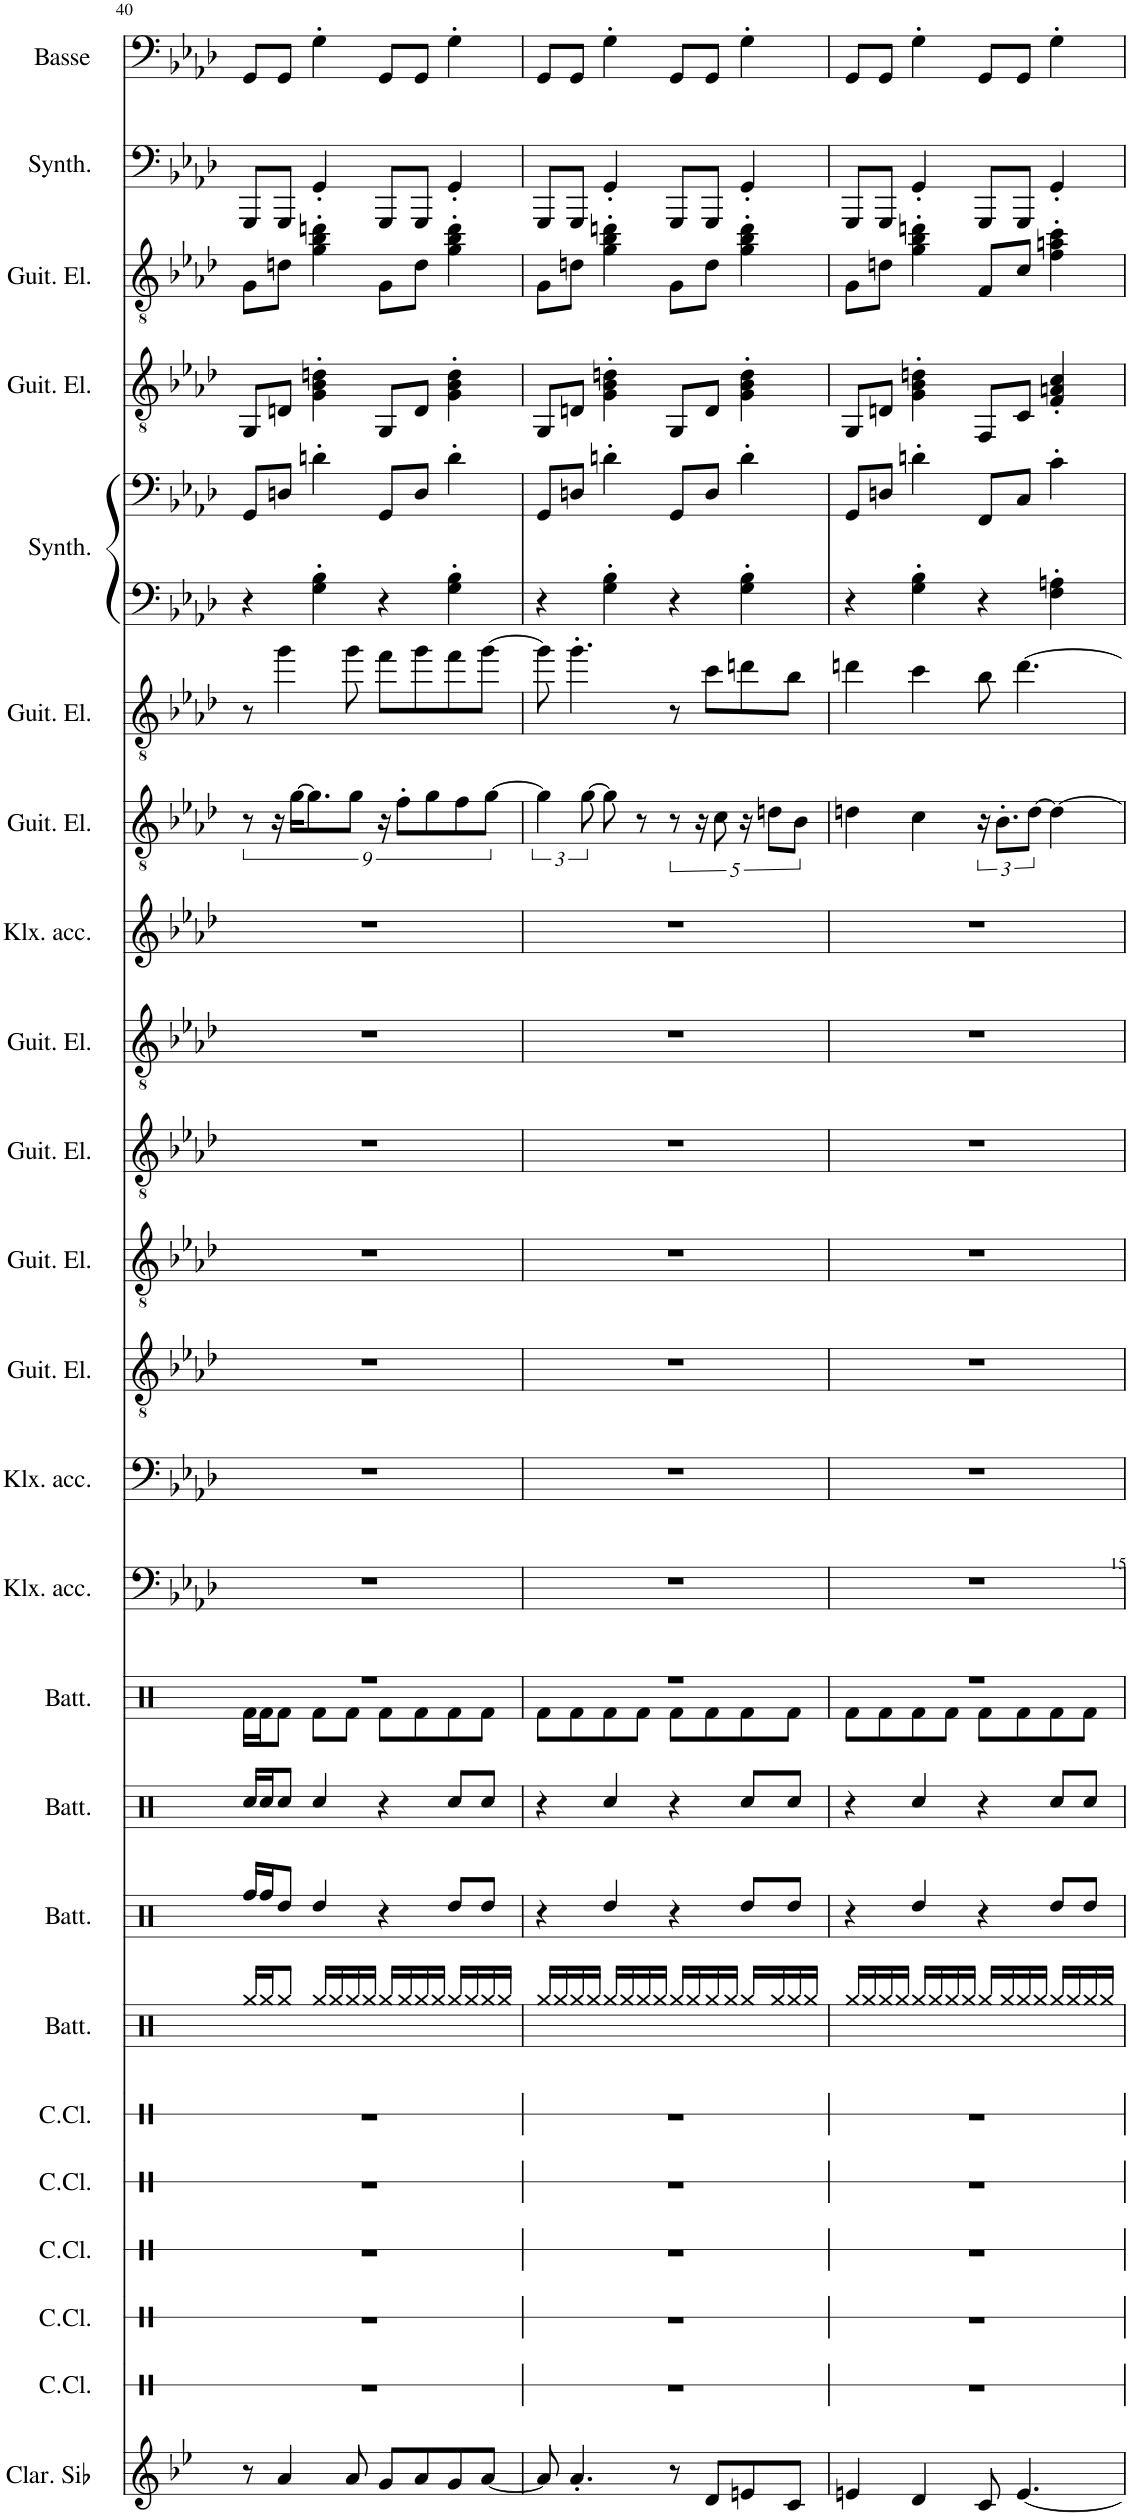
**kern	**kern	**kern	**kern	**kern	**kern	**kern	**kern	**kern	**kern	**kern	**kern	**kern	**kern	**kern	**kern	**kern	**kern	**kern	**kern	**kern	**kern	**kern	**kern	**kern
*part24	*part23	*part22	*part21	*part20	*part19	*part18	*part17	*part16	*part15	*part14	*part13	*part12	*part11	*part10	*part9	*part8	*part7	*part6	*part5	*part5	*part4	*part3	*part2	*part1
*staff25	*staff24	*staff23	*staff22	*staff21	*staff20	*staff19	*staff18	*staff17	*staff16	*staff15	*staff14	*staff13	*staff12	*staff11	*staff10	*staff9	*staff8	*staff7	*staff6	*staff5	*staff4	*staff3	*staff2	*staff1
*I"Clarinette en Sib	*I"Caisse claire	*I"Caisse claire	*I"Caisse claire	*I"Caisse claire	*I"Caisse claire	*I"Batterie	*I"Batterie	*I"Batterie	*I"Batterie	*I"Klaxon accordés.	*I"Klaxon accordés.	*I"Guitare électrique	*I"Guitare électrique	*I"Guitare électrique	*I"Guitare électrique	*I"Klaxon accordés.	*I"Guitare électrique	*I"Guitare électrique	*I"Synthétiseur de triangles	*	*I"Guitare électrique	*I"Guitare électrique	*I"Synthétiseur d'effets	*I"Basse acoustique
*I'Clar. Sib	*I'C.Cl.	*I'C.Cl.	*I'C.Cl.	*I'C.Cl.	*I'C.Cl.	*I'Batt.	*I'Batt.	*I'Batt.	*I'Batt.	*I'Klx. acc.	*I'Klx. acc.	*I'Guit. El.	*I'Guit. El.	*I'Guit. El.	*I'Guit. El.	*I'Klx. acc.	*I'Guit. El.	*I'Guit. El.	*I'Synth.	*	*I'Guit. El.	*I'Guit. El.	*I'Synth.	*I'Basse
!!LO:PB:g=z
*clefG2	*clefX	*clefX	*clefX	*clefX	*clefX	*clefX	*clefX	*clefX	*clefX	*clefF4	*clefF4	*clefGv2	*clefGv2	*clefGv2	*clefGv2	*clefG2	*clefGv2	*clefGv2	*clefF4	*clefF4	*clefGv2	*clefGv2	*clefF4	*clefF4
*Trd1c2	*	*	*	*	*	*	*	*	*	*	*	*	*	*	*	*	*	*	*	*	*	*	*	*Trd7c12
*k[b-e-]	*k[b-e-a-d-]	*k[b-e-a-d-]	*k[b-e-a-d-]	*k[b-e-a-d-]	*k[b-e-a-d-]	*k[]	*k[]	*k[]	*k[]	*k[b-e-a-d-]	*k[b-e-a-d-]	*k[b-e-a-d-]	*k[b-e-a-d-]	*k[b-e-a-d-]	*k[b-e-a-d-]	*k[b-e-a-d-]	*k[b-e-a-d-]	*k[b-e-a-d-]	*k[b-e-a-d-]	*k[b-e-a-d-]	*k[b-e-a-d-]	*k[b-e-a-d-]	*k[b-e-a-d-]	*k[b-e-a-d-]
*M4/4	*M4/4	*M4/4	*M4/4	*M4/4	*M4/4	*M4/4	*M4/4	*M4/4	*M4/4	*M4/4	*M4/4	*M4/4	*M4/4	*M4/4	*M4/4	*M4/4	*M4/4	*M4/4	*M4/4	*M4/4	*M4/4	*M4/4	*M4/4	*M4/4
=40	=40	=40	=40	=40	=40	=40	=40	=40	=40	=40	=40	=40	=40	=40	=40	=40	=40	=40	=40	=40	=40	=40	=40	=40
*	*	*	*	*	*	*	*	*	*^	*	*	*	*	*	*	*	*	*	*	*	*	*	*	*
8r	1r	1r	1r	1r	1r	16Rgg/LL	16Rff/LL	16Rcc/LL	1r	16Rf\LL	1r	1r	1r	1r	1r	1r	1r	9r	8r	4r	8GG/L	8GG/L	8G\L	8GGG/L	8GG/L
.	.	.	.	.	.	16Rgg/J	16Rff/J	16Rcc/J	.	16Rf\J	.	.	.	.	.	.	.	.	.	.	.	.	.	.	.
.	.	.	.	.	.	.	.	.	.	.	.	.	.	.	.	.	.	18r	.	.	.	.	.	.	.
4a/	.	.	.	.	.	8Rgg/J	8Rdd/J	8Rcc/J	.	8Rf\J	.	.	.	.	.	.	.	.	4gg\	.	8Dn/J	8Dn/J	8dn\J	8GGG/J	8GG/J
.	.	.	.	.	.	.	.	.	.	.	.	.	.	.	.	.	.	[18g\KL	.	.	.	.	.	.	.
.	.	.	.	.	.	.	.	.	.	.	.	.	.	.	.	.	.	9.g\]	.	.	.	.	.	.	.
.	.	.	.	.	.	16Rgg/LL	4Rdd/	4Rcc/	.	8Rf\L	.	.	.	.	.	.	.	.	.	4G\' 4B-\'	4dn'\	4G\' 4B-\' 4dn\'	4g\' 4b-\' 4ddn\'	4GG'/	4G'\
.	.	.	.	.	.	16Rgg/	.	.	.	.	.	.	.	.	.	.	.	.	.	.	.	.	.	.	.
8a/	.	.	.	.	.	16Rgg/	.	.	.	8Rf\J	.	.	.	.	.	.	.	.	8gg\	.	.	.	.	.	.
.	.	.	.	.	.	.	.	.	.	.	.	.	.	.	.	.	.	9g\J	.	.	.	.	.	.	.
.	.	.	.	.	.	16Rgg/JJ	.	.	.	.	.	.	.	.	.	.	.	.	.	.	.	.	.	.	.
8g/L	.	.	.	.	.	16Rgg/LL	4r	4r	.	8Rf\L	.	.	.	.	.	.	.	18r	8ff\L	4r	8GG/L	8GG/L	8G\L	8GGG/L	8GG/L
.	.	.	.	.	.	.	.	.	.	.	.	.	.	.	.	.	.	9f'\L	.	.	.	.	.	.	.
.	.	.	.	.	.	16Rgg/	.	.	.	.	.	.	.	.	.	.	.	.	.	.	.	.	.	.	.
8a/	.	.	.	.	.	16Rgg/	.	.	.	8Rf\	.	.	.	.	.	.	.	.	8gg\	.	8D/J	8D/J	8d\J	8GGG/J	8GG/J
.	.	.	.	.	.	.	.	.	.	.	.	.	.	.	.	.	.	9g\	.	.	.	.	.	.	.
.	.	.	.	.	.	16Rgg/JJ	.	.	.	.	.	.	.	.	.	.	.	.	.	.	.	.	.	.	.
8g/	.	.	.	.	.	16Rgg/LL	8Rdd/L	8Rcc/L	.	8Rf\	.	.	.	.	.	.	.	.	8ff\	4G\' 4B-\'	4d'\	4G\' 4B-\' 4d\'	4g\' 4b-\' 4dd\'	4GG'/	4G'\
.	.	.	.	.	.	.	.	.	.	.	.	.	.	.	.	.	.	9f\	.	.	.	.	.	.	.
.	.	.	.	.	.	16Rgg/	.	.	.	.	.	.	.	.	.	.	.	.	.	.	.	.	.	.	.
[8a/J	.	.	.	.	.	16Rgg/	8Rdd/J	8Rcc/J	.	8Rf\J	.	.	.	.	.	.	.	.	[8gg\J	.	.	.	.	.	.
.	.	.	.	.	.	.	.	.	.	.	.	.	.	.	.	.	.	5760ryy	.	.	.	.	.	.	.
.	.	.	.	.	.	.	.	.	.	.	.	.	.	.	.	.	.	[640%71g\J	.	.	.	.	.	.	.
.	.	.	.	.	.	16Rgg/JJ	.	.	.	.	.	.	.	.	.	.	.	.	.	.	.	.	.	.	.
=41	=41	=41	=41	=41	=41	=41	=41	=41	=41	=41	=41	=41	=41	=41	=41	=41	=41	=41	=41	=41	=41	=41	=41	=41	=41
8a/]	1r	1r	1r	1r	1r	16Rgg/LL	4r	4r	1r	8Rf\L	1r	1r	1r	1r	1r	1r	1r	6g\]	8gg\]	4r	8GG/L	8GG/L	8G\L	8GGG/L	8GG/L
.	.	.	.	.	.	16Rgg/	.	.	.	.	.	.	.	.	.	.	.	.	.	.	.	.	.	.	.
4.a'/	.	.	.	.	.	16Rgg/	.	.	.	8Rf\	.	.	.	.	.	.	.	.	4.gg'\	.	8Dn/J	8Dn/J	8dn\J	8GGG/J	8GG/J
.	.	.	.	.	.	.	.	.	.	.	.	.	.	.	.	.	.	5760g\_	.	.	.	.	.	.	.
.	.	.	.	.	.	.	.	.	.	.	.	.	.	.	.	.	.	[12g\	.	.	.	.	.	.	.
.	.	.	.	.	.	16Rgg/JJ	.	.	.	.	.	.	.	.	.	.	.	.	.	.	.	.	.	.	.
.	.	.	.	.	.	16Rgg/LL	4Rdd/	4Rcc/	.	8Rf\	.	.	.	.	.	.	.	.	.	4G\' 4B-\'	4dn'\	4G\' 4B-\' 4dn\'	4g\' 4b-\' 4ddn\'	4GG'/	4G'\
.	.	.	.	.	.	.	.	.	.	.	.	.	.	.	.	.	.	8g\]	.	.	.	.	.	.	.
.	.	.	.	.	.	16Rgg/	.	.	.	.	.	.	.	.	.	.	.	.	.	.	.	.	.	.	.
.	.	.	.	.	.	16Rgg/	.	.	.	8Rf\J	.	.	.	.	.	.	.	.	.	.	.	.	.	.	.
.	.	.	.	.	.	.	.	.	.	.	.	.	.	.	.	.	.	8r	.	.	.	.	.	.	.
.	.	.	.	.	.	16Rgg/JJ	.	.	.	.	.	.	.	.	.	.	.	.	.	.	.	.	.	.	.
8r	.	.	.	.	.	16Rgg/LL	4r	4r	.	8Rf\L	.	.	.	.	.	.	.	.	8r	4r	8GG/L	8GG/L	8G\L	8GGG/L	8GG/L
.	.	.	.	.	.	.	.	.	.	.	.	.	.	.	.	.	.	10r	.	.	.	.	.	.	.
.	.	.	.	.	.	16Rgg/	.	.	.	.	.	.	.	.	.	.	.	.	.	.	.	.	.	.	.
.	.	.	.	.	.	.	.	.	.	.	.	.	.	.	.	.	.	20r	.	.	.	.	.	.	.
8d/L	.	.	.	.	.	16Rgg/	.	.	.	8Rf\	.	.	.	.	.	.	.	.	8cc\L	.	8D/J	8D/J	8d\J	8GGG/J	8GG/J
.	.	.	.	.	.	.	.	.	.	.	.	.	.	.	.	.	.	10c\	.	.	.	.	.	.	.
.	.	.	.	.	.	16Rgg/JJ	.	.	.	.	.	.	.	.	.	.	.	.	.	.	.	.	.	.	.
8en/	.	.	.	.	.	16Rgg/LL	8Rdd/L	8Rcc/L	.	8Rf\	.	.	.	.	.	.	.	.	8ddn\	4G\' 4B-\'	4d'\	4G\' 4B-\' 4d\'	4g\' 4b-\' 4dd\'	4GG'/	4G'\
.	.	.	.	.	.	.	.	.	.	.	.	.	.	.	.	.	.	20r	.	.	.	.	.	.	.
.	.	.	.	.	.	.	.	.	.	.	.	.	.	.	.	.	.	10dn\L	.	.	.	.	.	.	.
.	.	.	.	.	.	16Rgg/	.	.	.	.	.	.	.	.	.	.	.	.	.	.	.	.	.	.	.
8c/J	.	.	.	.	.	16Rgg/	8Rdd/J	8Rcc/J	.	8Rf\J	.	.	.	.	.	.	.	.	8b-\J	.	.	.	.	.	.
.	.	.	.	.	.	.	.	.	.	.	.	.	.	.	.	.	.	10B-\J	.	.	.	.	.	.	.
.	.	.	.	.	.	16Rgg/JJ	.	.	.	.	.	.	.	.	.	.	.	.	.	.	.	.	.	.	.
5760ryy	5760ryy	5760ryy	5760ryy	5760ryy	5760ryy	5760ryy	5760ryy	5760ryy	5760ryy	5760ryy	5760ryy	5760ryy	5760ryy	5760ryy	5760ryy	5760ryy	5760ryy	.	5760ryy	5760ryy	5760ryy	5760ryy	5760ryy	5760ryy	5760ryy
=42	=42	=42	=42	=42	=42	=42	=42	=42	=42	=42	=42	=42	=42	=42	=42	=42	=42	=42	=42	=42	=42	=42	=42	=42	=42
4en/	1r	1r	1r	1r	1r	16Rgg/LL	4r	4r	1r	8Rf\L	1r	1r	1r	1r	1r	1r	1r	4dn\	4ddn\	4r	8GG/L	8GG/L	8G\L	8GGG/L	8GG/L
.	.	.	.	.	.	16Rgg/	.	.	.	.	.	.	.	.	.	.	.	.	.	.	.	.	.	.	.
.	.	.	.	.	.	16Rgg/	.	.	.	8Rf\	.	.	.	.	.	.	.	.	.	.	8Dn/J	8Dn/J	8dn\J	8GGG/J	8GG/J
.	.	.	.	.	.	16Rgg/JJ	.	.	.	.	.	.	.	.	.	.	.	.	.	.	.	.	.	.	.
4d/	.	.	.	.	.	16Rgg/LL	4Rdd/	4Rcc/	.	8Rf\	.	.	.	.	.	.	.	4c\	4cc\	4G\' 4B-\'	4dn'\	4G\' 4B-\' 4dn\'	4g\' 4b-\' 4ddn\'	4GG'/	4G'\
.	.	.	.	.	.	16Rgg/	.	.	.	.	.	.	.	.	.	.	.	.	.	.	.	.	.	.	.
.	.	.	.	.	.	16Rgg/	.	.	.	8Rf\J	.	.	.	.	.	.	.	.	.	.	.	.	.	.	.
.	.	.	.	.	.	16Rgg/JJ	.	.	.	.	.	.	.	.	.	.	.	.	.	.	.	.	.	.	.
8c/	.	.	.	.	.	16Rgg/LL	4r	4r	.	8Rf\L	.	.	.	.	.	.	.	24r	8b-\	4r	8FF/L	8FF/L	8F/L	8GGG/L	8GG/L
.	.	.	.	.	.	.	.	.	.	.	.	.	.	.	.	.	.	12.B-'\L	.	.	.	.	.	.	.
.	.	.	.	.	.	16Rgg/	.	.	.	.	.	.	.	.	.	.	.	.	.	.	.	.	.	.	.
[4.e/	.	.	.	.	.	16Rgg/	.	.	.	8Rf\	.	.	.	.	.	.	.	.	[4.dd\	.	8C/J	8C/J	8c/J	8GGG/J	8GG/J
.	.	.	.	.	.	.	.	.	.	.	.	.	.	.	.	.	.	[12d\J	.	.	.	.	.	.	.
.	.	.	.	.	.	16Rgg/JJ	.	.	.	.	.	.	.	.	.	.	.	.	.	.	.	.	.	.	.
.	.	.	.	.	.	16Rgg/LL	8Rdd/L	8Rcc/L	.	8Rf\	.	.	.	.	.	.	.	4d\_	.	4F\' 4An\'	4c'\	4F/' 4An/' 4c/'	4f\' 4an\' 4cc\'	4GG'/	4G'\
.	.	.	.	.	.	16Rgg/	.	.	.	.	.	.	.	.	.	.	.	.	.	.	.	.	.	.	.
.	.	.	.	.	.	16Rgg/	8Rdd/J	8Rcc/J	.	8Rf\J	.	.	.	.	.	.	.	.	.	.	.	.	.	.	.
.	.	.	.	.	.	16Rgg/JJ	.	.	.	.	.	.	.	.	.	.	.	.	.	.	.	.	.	.	.
*	*	*	*	*	*	*	*	*	*v	*v	*	*	*	*	*	*	*	*	*	*	*	*	*	*	*
=	=	=	=	=	=	=	=	=	=	=	=	=	=	=	=	=	=	=	=	=	=	=	=	=
*-	*-	*-	*-	*-	*-	*-	*-	*-	*-	*-	*-	*-	*-	*-	*-	*-	*-	*-	*-	*-	*-	*-	*-	*-
